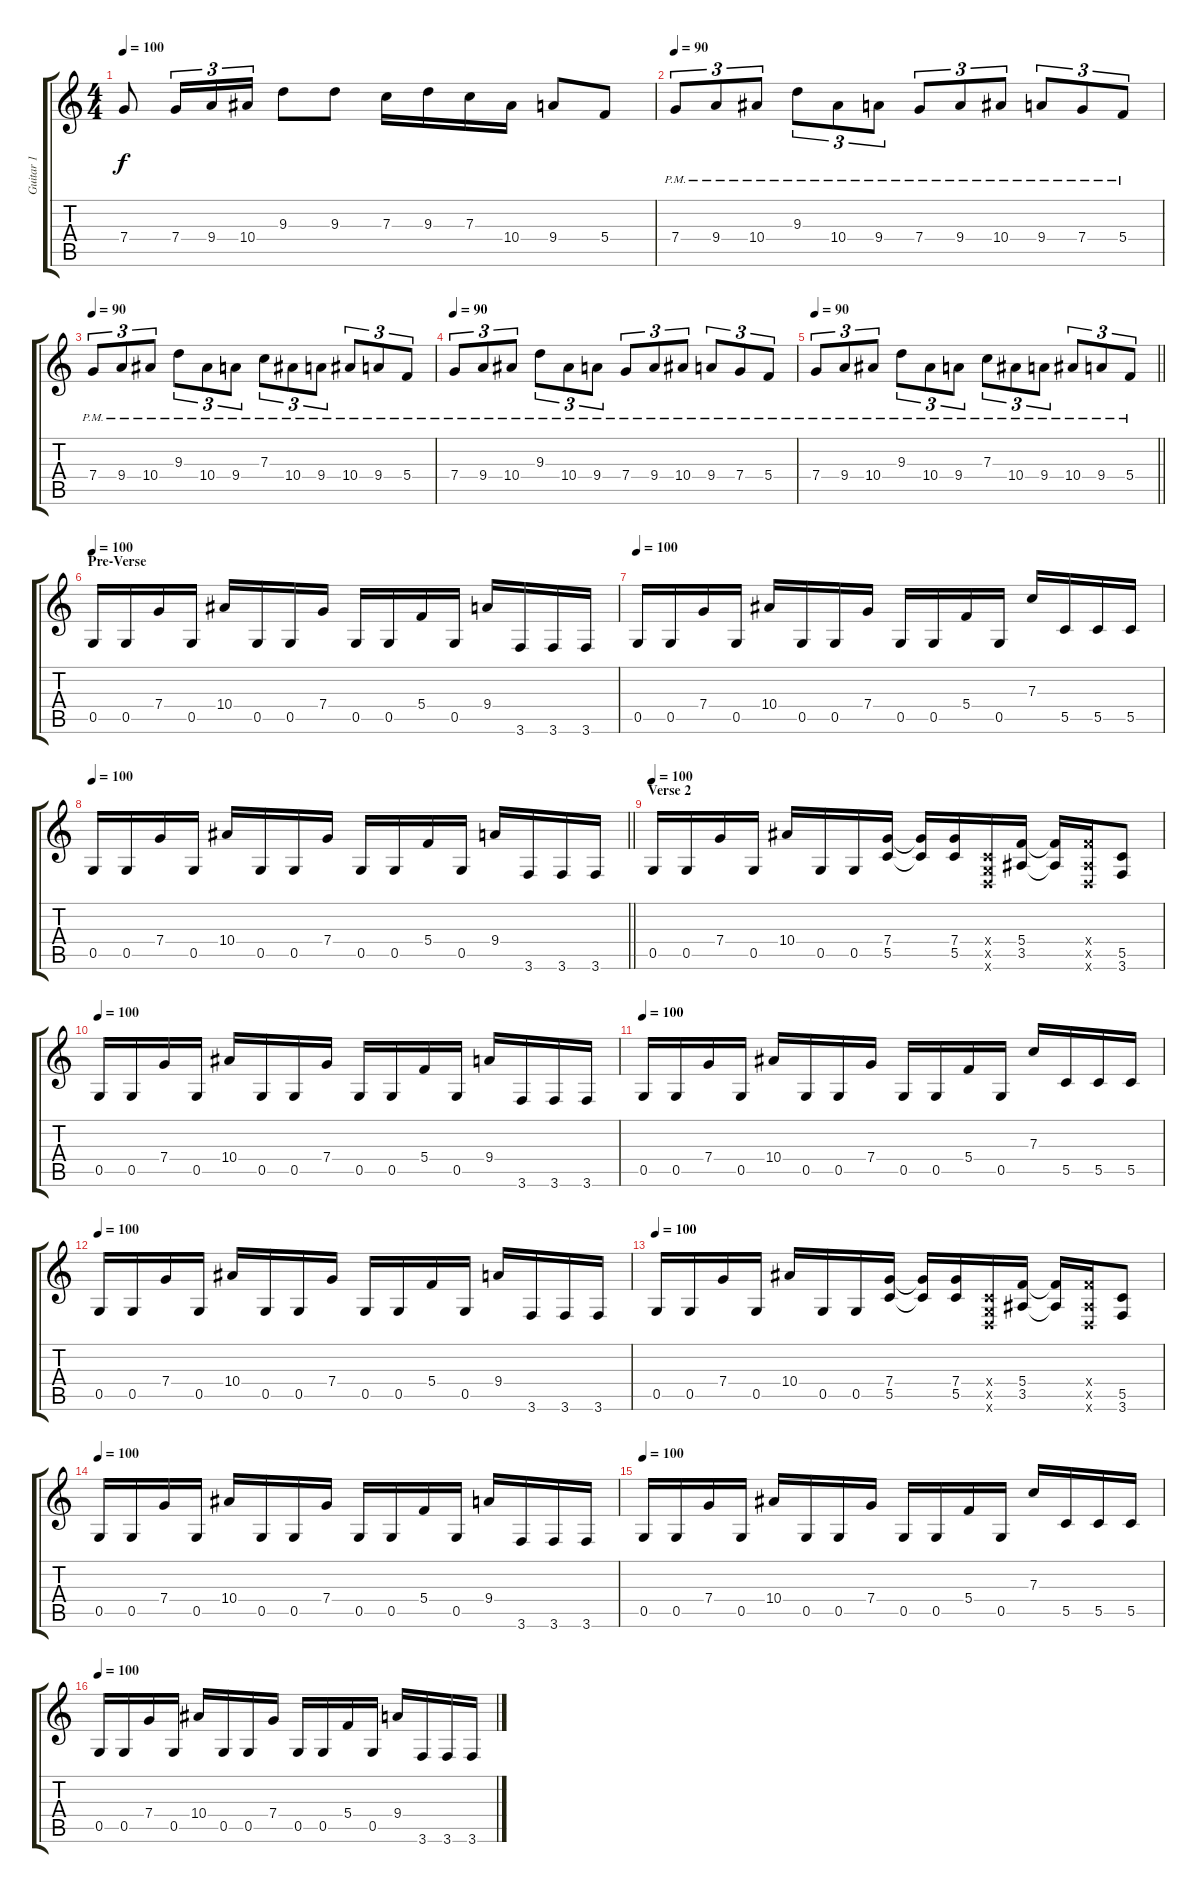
\track ("Guitar 1" "Guitar 1") {instrument distortionguitar}
\staff {score tabs}
\tuning (D4 A3 F3 C3 G2 D2) {hide}
\ts (4 4)
\tempo 100
\clef g2
\ks c
7.4.8{dy f} 7.4.16{tu (3 2)} 9.4.16{tu (3 2)} 10.4.16{tu (3 2)} 9.3.8 9.3.8 7.3.16 9.3.16 7.3.16 10.4.16 9.4.8 5.4.8 |
\tempo 90
7.4{pm}.8{tu (3 2)} 9.4{pm}.8{tu (3 2)} 10.4{pm}.8{tu (3 2)} 9.3{pm}.8{tu (3 2)} 10.4{pm}.8{tu (3 2)} 9.4{pm}.8{tu (3 2)} 7.4{pm}.8{tu (3 2)} 9.4{pm}.8{tu (3 2)} 10.4{pm}.8{tu (3 2)} 9.4{pm}.8{tu (3 2)} 7.4{pm}.8{tu (3 2)} 5.4{pm}.8{tu (3 2)} |
\tempo 90
7.4{pm}.8{tu (3 2)} 9.4{pm}.8{tu (3 2)} 10.4{pm}.8{tu (3 2)} 9.3{pm}.8{tu (3 2)} 10.4{pm}.8{tu (3 2)} 9.4{pm}.8{tu (3 2)} 7.3{pm}.8{tu (3 2)} 10.4{pm}.8{tu (3 2)} 9.4{pm}.8{tu (3 2)} 10.4{pm}.8{tu (3 2)} 9.4{pm}.8{tu (3 2)} 5.4{pm}.8{tu (3 2)} |
\tempo 90
7.4{pm}.8{tu (3 2)} 9.4{pm}.8{tu (3 2)} 10.4{pm}.8{tu (3 2)} 9.3{pm}.8{tu (3 2)} 10.4{pm}.8{tu (3 2)} 9.4{pm}.8{tu (3 2)} 7.4{pm}.8{tu (3 2)} 9.4{pm}.8{tu (3 2)} 10.4{pm}.8{tu (3 2)} 9.4{pm}.8{tu (3 2)} 7.4{pm}.8{tu (3 2)} 5.4{pm}.8{tu (3 2)} |
\tempo 90
\barLineRight lightlight
7.4{pm}.8{tu (3 2)} 9.4{pm}.8{tu (3 2)} 10.4{pm}.8{tu (3 2)} 9.3{pm}.8{tu (3 2)} 10.4{pm}.8{tu (3 2)} 9.4{pm}.8{tu (3 2)} 7.3{pm}.8{tu (3 2)} 10.4{pm}.8{tu (3 2)} 9.4{pm}.8{tu (3 2)} 10.4{pm}.8{tu (3 2)} 9.4{pm}.8{tu (3 2)} 5.4{pm}.8{tu (3 2)} |
\section ("" "Pre-Verse")
\tempo 100
0.5.16 0.5.16 7.4.16 0.5.16 10.4.16 0.5.16 0.5.16 7.4.16 0.5.16 0.5.16 5.4.16 0.5.16 9.4.16 3.6.16 3.6.16 3.6.16 |
\tempo 100
0.5.16 0.5.16 7.4.16 0.5.16 10.4.16 0.5.16 0.5.16 7.4.16 0.5.16 0.5.16 5.4.16 0.5.16 7.3.16 5.5.16 5.5.16 5.5.16 |
\tempo 100
\barLineRight lightlight
0.5.16 0.5.16 7.4.16 0.5.16 10.4.16 0.5.16 0.5.16 7.4.16 0.5.16 0.5.16 5.4.16 0.5.16 9.4.16 3.6.16 3.6.16 3.6.16 |
\section ("" "Verse 2")
\tempo 100
0.5.16 0.5.16 7.4.16 0.5.16 10.4.16 0.5.16 0.5.16 (7.4 5.5).16 (7.4{t} 5.5{t}).16 (7.4 5.5).16 (0.4{x} 0.5{x} 0.6{x}).16 (5.4 3.5).16 (5.4{t} 3.5{t}).16 (5.4{x} 3.5{x} 0.6{x}).16 (5.5 3.6).8 |
\tempo 100
0.5.16 0.5.16 7.4.16 0.5.16 10.4.16 0.5.16 0.5.16 7.4.16 0.5.16 0.5.16 5.4.16 0.5.16 9.4.16 3.6.16 3.6.16 3.6.16 |
\tempo 100
0.5.16 0.5.16 7.4.16 0.5.16 10.4.16 0.5.16 0.5.16 7.4.16 0.5.16 0.5.16 5.4.16 0.5.16 7.3.16 5.5.16 5.5.16 5.5.16 |
\tempo 100
0.5.16 0.5.16 7.4.16 0.5.16 10.4.16 0.5.16 0.5.16 7.4.16 0.5.16 0.5.16 5.4.16 0.5.16 9.4.16 3.6.16 3.6.16 3.6.16 |
\tempo 100
0.5.16 0.5.16 7.4.16 0.5.16 10.4.16 0.5.16 0.5.16 (7.4 5.5).16 (7.4{t} 5.5{t}).16 (7.4 5.5).16 (0.4{x} 0.5{x} 0.6{x}).16 (5.4 3.5).16 (5.4{t} 3.5{t}).16 (5.4{x} 3.5{x} 0.6{x}).16 (5.5 3.6).8 |
\tempo 100
0.5.16 0.5.16 7.4.16 0.5.16 10.4.16 0.5.16 0.5.16 7.4.16 0.5.16 0.5.16 5.4.16 0.5.16 9.4.16 3.6.16 3.6.16 3.6.16 |
\tempo 100
0.5.16 0.5.16 7.4.16 0.5.16 10.4.16 0.5.16 0.5.16 7.4.16 0.5.16 0.5.16 5.4.16 0.5.16 7.3.16 5.5.16 5.5.16 5.5.16 |
\tempo 100
0.5.16 0.5.16 7.4.16 0.5.16 10.4.16 0.5.16 0.5.16 7.4.16 0.5.16 0.5.16 5.4.16 0.5.16 9.4.16 3.6.16 3.6.16 3.6.16
